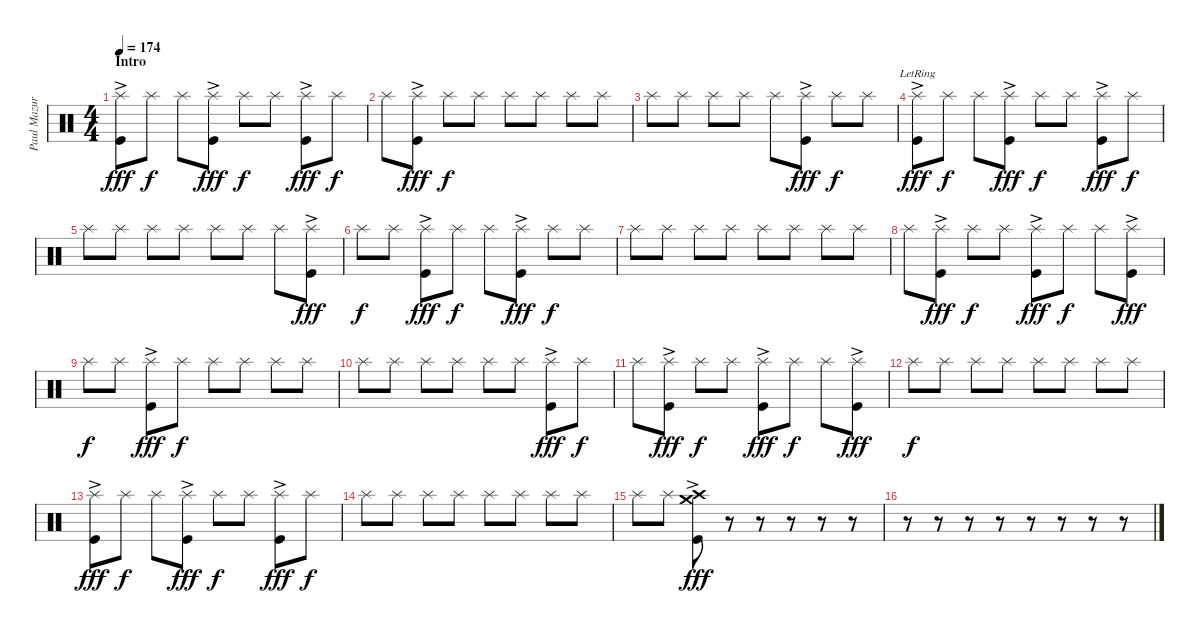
\track ("Paul Mazurkiewicz" "Paul Mazur") {instrument percussion}
\staff {score}
\articulation defaults
\ts (4 4)
\section ("" "Intro")
\tempo 174
\clef neutral
\ks c
("Splash (hit)" "Kick (hit)"{ac}).8{dy fff} "Splash (hit)".8{dy f} "Splash (hit)".8 ("Splash (hit)" "Kick (hit)"{ac}).8{dy fff} "Splash (hit)".8{dy f} "Splash (hit)".8 ("Splash (hit)" "Kick (hit)"{ac}).8{dy fff} "Splash (hit)".8{dy f} |
"Splash (hit)".8 ("Splash (hit)" "Kick (hit)"{ac}).8{dy fff} "Splash (hit)".8{dy f} "Splash (hit)".8 "Splash (hit)".8 "Splash (hit)".8 "Splash (hit)".8 "Splash (hit)".8 |
"Splash (hit)".8 "Splash (hit)".8 "Splash (hit)".8 "Splash (hit)".8 "Splash (hit)".8 ("Splash (hit)" "Kick (hit)"{ac}).8{dy fff} "Splash (hit)".8{dy f} "Splash (hit)".8 |
("Splash (hit)" "Kick (hit)"{ac lr}).8{dy fff} "Splash (hit)".8{dy f} "Splash (hit)".8 ("Splash (hit)" "Kick (hit)"{ac}).8{dy fff} "Splash (hit)".8{dy f} "Splash (hit)".8 ("Splash (hit)" "Kick (hit)"{ac}).8{dy fff} "Splash (hit)".8{dy f} |
"Splash (hit)".8 "Splash (hit)".8 "Splash (hit)".8 "Splash (hit)".8 "Splash (hit)".8 "Splash (hit)".8 "Splash (hit)".8 ("Splash (hit)" "Kick (hit)"{ac}).8{dy fff} |
"Splash (hit)".8{dy f} "Splash (hit)".8 ("Splash (hit)" "Kick (hit)"{ac}).8{dy fff} "Splash (hit)".8{dy f} "Splash (hit)".8 ("Splash (hit)" "Kick (hit)"{ac}).8{dy fff} "Splash (hit)".8{dy f} "Splash (hit)".8 |
"Splash (hit)".8 "Splash (hit)".8 "Splash (hit)".8 "Splash (hit)".8 "Splash (hit)".8 "Splash (hit)".8 "Splash (hit)".8 "Splash (hit)".8 |
"Splash (hit)".8 ("Splash (hit)" "Kick (hit)"{ac}).8{dy fff} "Splash (hit)".8{dy f} "Splash (hit)".8 ("Splash (hit)" "Kick (hit)"{ac}).8{dy fff} "Splash (hit)".8{dy f} "Splash (hit)".8 ("Splash (hit)" "Kick (hit)"{ac}).8{dy fff} |
"Splash (hit)".8{dy f} "Splash (hit)".8 ("Splash (hit)" "Kick (hit)"{ac}).8{dy fff} "Splash (hit)".8{dy f} "Splash (hit)".8 "Splash (hit)".8 "Splash (hit)".8 "Splash (hit)".8 |
"Splash (hit)".8 "Splash (hit)".8 "Splash (hit)".8 "Splash (hit)".8 "Splash (hit)".8 "Splash (hit)".8 ("Splash (hit)" "Kick (hit)"{ac}).8{dy fff} "Splash (hit)".8{dy f} |
"Splash (hit)".8 ("Splash (hit)" "Kick (hit)"{ac}).8{dy fff} "Splash (hit)".8{dy f} "Splash (hit)".8 ("Splash (hit)" "Kick (hit)"{ac}).8{dy fff} "Splash (hit)".8{dy f} "Splash (hit)".8 ("Splash (hit)" "Kick (hit)"{ac}).8{dy fff} |
"Splash (hit)".8{dy f} "Splash (hit)".8 "Splash (hit)".8 "Splash (hit)".8 "Splash (hit)".8 "Splash (hit)".8 "Splash (hit)".8 "Splash (hit)".8 |
("Splash (hit)" "Kick (hit)"{ac}).8{dy fff} "Splash (hit)".8{dy f} "Splash (hit)".8 ("Splash (hit)" "Kick (hit)"{ac}).8{dy fff} "Splash (hit)".8{dy f} "Splash (hit)".8 ("Splash (hit)" "Kick (hit)"{ac}).8{dy fff} "Splash (hit)".8{dy f} |
"Splash (hit)".8 "Splash (hit)".8 "Splash (hit)".8 "Splash (hit)".8 "Splash (hit)".8 "Splash (hit)".8 "Splash (hit)".8 "Splash (hit)".8 |
"Splash (hit)".8 "Splash (hit)".8 ("Crash high (hit)" "Crash medium (hit)" "Kick (hit)"{ac}).8{dy fff} r.8 r.8 r.8 r.8 r.8 |
r.8 r.8 r.8 r.8 r.8 r.8 r.8 r.8
